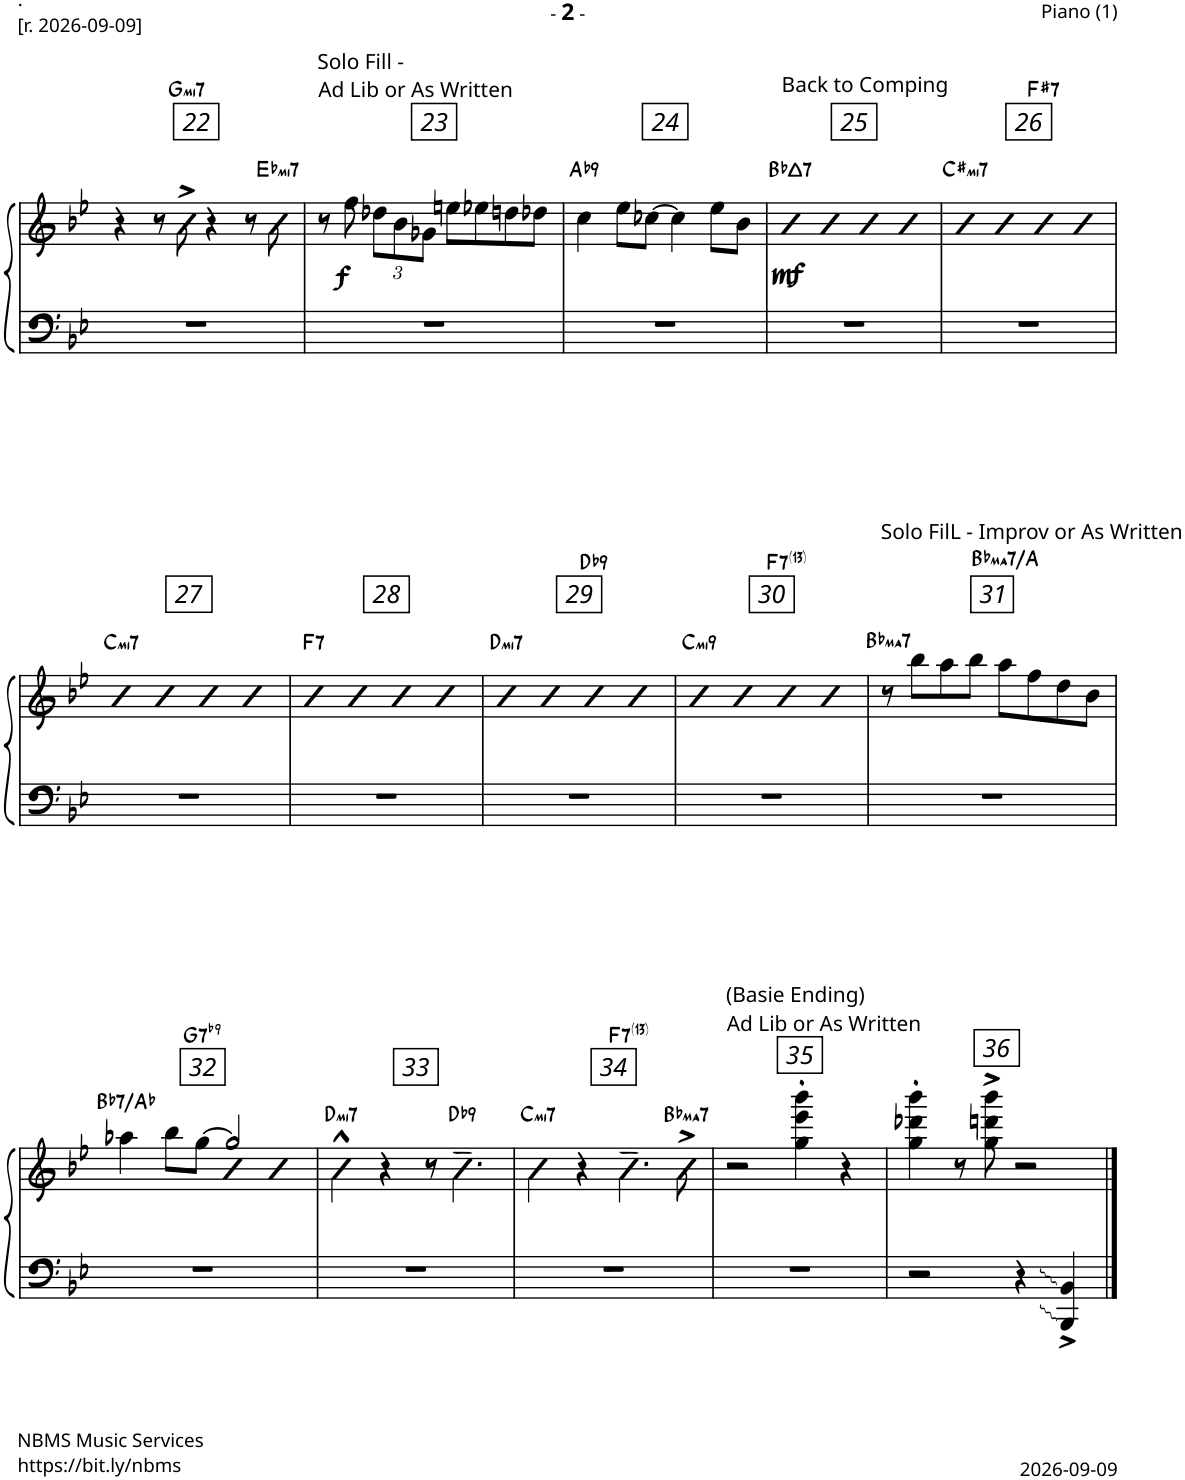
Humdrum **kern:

**kern	**kern	**dynam	**harte
*part1	*part1	*part1	*part1
*staff2	*staff1	*staff1/2	*
*I"Piano	*	*	*
*I'Pno.	*	*	*
!!LO:PB:g=z
*clefF4	*clefG2	*	*
*k[b-e-]	*k[b-e-]	*	*
*M4/4	*M4/4	*	*
=22	=22	=22	=22
1r	4r	.	.
.	8r	.	.
!	!	!	!LO:H:kt=mi7
.	8ee-^\	.	G:min7
.	4r	.	.
.	8r	.	.
!	!	!	!LO:H:kt=mi7
.	8ff\	.	Eb:min7
=23	=23	=23	=23
!	!LO:TX:a:t=Solo Fill -	!	!
!	!LO:TX:a:t=Ad Lib or As Written	!	!
1r	8r	.	.
!	!	!LO:DY:b	!
.	8ff\	f	.
*	*Xbrackettup	*	*
.	12dd-X\L	.	.
.	12b-\	.	.
.	12g-X\J	.	.
.	8een\L	.	.
.	8ee-X\	.	.
.	8ddn\	.	.
.	8dd-X\J	.	.
=24	=24	=24	=24
!	!	!	!LO:H:kt=9
1r	4cc\	.	Ab:9
.	8ee-\L	.	.
.	[8cc-X\J	.	.
.	4cc-\]	.	.
.	8ee-\L	.	.
.	8b-\J	.	.
=25	=25	=25	=25
!	!LO:TX:a:t=Back to Comping	!	!
!	!	!LO:DY:b	!LO:H:kt=7
1r	4b-	mf	Bb:maj7
.	4b-	.	.
.	4b-	.	.
.	4b-	.	.
=26	=26	=26	=26
!	!	!	!LO:H:kt=mi7
1r	4b-	.	C#:min7
.	4b-	.	.
!	!	!	!LO:H:kt=7
.	4b-	.	F#:7
.	4b-	.	.
!!LO:LB:g=z
=27	=27	=27	=27
!	!	!	!LO:H:kt=mi7
1r	4b-	.	C:min7
.	4b-	.	.
.	4b-	.	.
.	4b-	.	.
=28	=28	=28	=28
!	!	!	!LO:H:kt=7
1r	4b-	.	F:7
.	4b-	.	.
.	4b-	.	.
.	4b-	.	.
=29	=29	=29	=29
!	!	!	!LO:H:kt=mi7
1r	4b-	.	D:min7
.	4b-	.	.
!	!	!	!LO:H:kt=9
.	4b-	.	Db:9
.	4b-	.	.
=30	=30	=30	=30
!	!	!	!LO:H:kt=mi9
1r	4b-	.	C:min9
.	4b-	.	.
!	!	!	!LO:H:kt=7
.	4b-	.	F:7(13)
.	4b-	.	.
=31	=31	=31	=31
!	!LO:TX:a:t=Solo FilL - Improv or As Written	!	!LO:H:kt=ma7
1r	8r	.	Bb:maj7
.	8bb-\L	.	.
.	8aa\	.	.
.	8bb-\J	.	.
!	!	!	!LO:H:kt=ma7
.	8aa\L	.	Bb:maj7/7
.	8ff\	.	.
.	8dd\	.	.
.	8b-\J	.	.
!!LO:LB:g=z
=32	=32	=32	=32
*	*^	*	*
!	!	!	!	!LO:H:kt=7
1r	4aa-X\	2ryy	.	Bb:7/b7
.	8bb-\L	.	.	.
!	!	!	!	!LO:H:kt=7
.	[8gg\J	.	.	G:7(b9)
.	2gg/]	4b-	.	.
.	.	4b-	.	.
=33	=33	=33	=33	=33
!	!	!	!	!LO:H:kt=mi7
*	*v	*v	*	*
1r	4ee-^^\	.	D:min7
.	4r	.	.
.	8r	.	.
!	!	!	!LO:H:kt=9
.	4.b-~\	.	Db:9
=34	=34	=34	=34
!	!	!	!LO:H:kt=mi7
1r	4b-\	.	C:min7
.	4r	.	.
!	!	!	!LO:H:kt=7
.	4.cc~\	.	F:7(13)
!	!	!	!LO:H:kt=ma7
.	8b-^\	.	Bb:maj7
=35	=35	=35	=35
!	!LO:TX:a:t=(Basie Ending)	!	!
!	!LO:TX:a:t=Ad Lib or As Written	!	!
1r	2r	.	.
.	4gg\' 4eee-\' 4bbb-\'	.	.
.	4r	.	.
=36	=36	=36	=36
2r	4gg\' 4ddd-X\' 4bbb-\'	.	.
.	8r	.	.
.	8gg\^ 8dddn\^ 8bbb-\^	.	.
4r	2r	.	.
4BBB-/^ 4BB-/^	.	.	.
==	==	==	==
*-	*-	*-	*-
